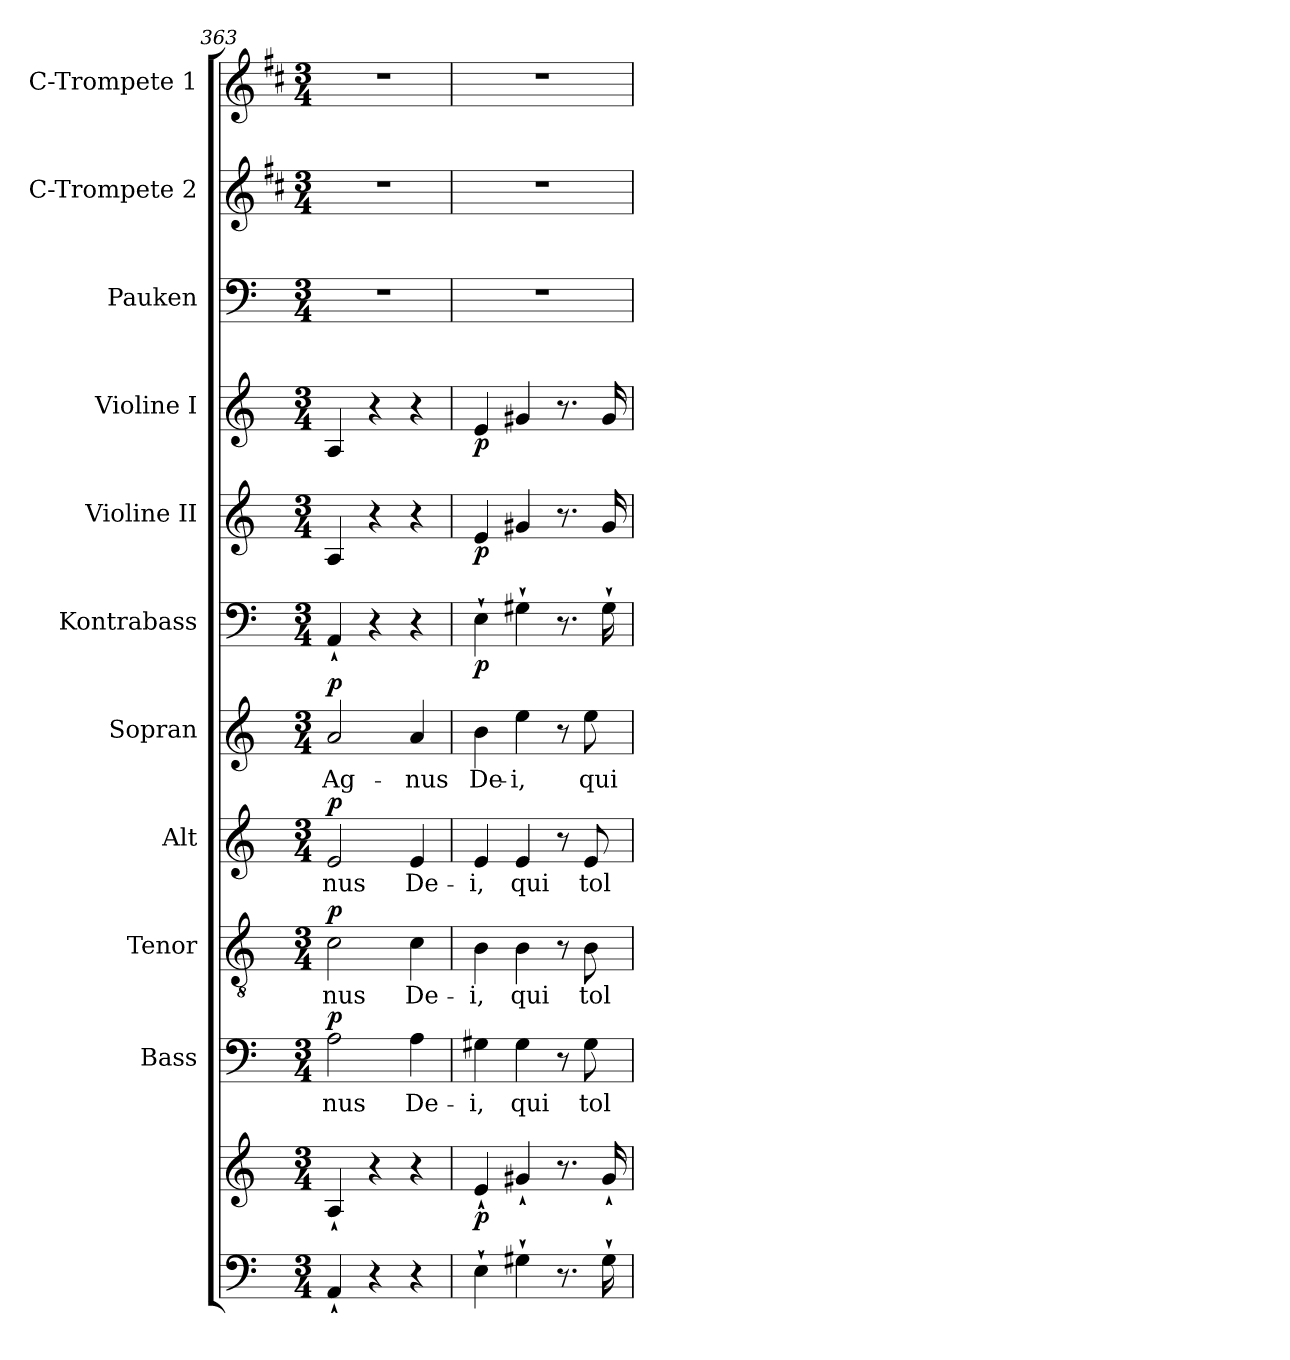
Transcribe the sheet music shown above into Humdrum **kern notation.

**kern	**kern	**dynam	**kern	**text	**dynam	**kern	**text	**dynam	**kern	**text	**dynam	**kern	**text	**dynam	**kern	**dynam	**kern	**dynam	**kern	**dynam	**kern	**kern	**kern
*part11	*part11	*part11	*part10	*part10	*part10	*part9	*part9	*part9	*part8	*part8	*part8	*part7	*part7	*part7	*part6	*part6	*part5	*part5	*part4	*part4	*part3	*part2	*part1
*staff12	*staff11	*staff11/12	*staff10	*staff10	*staff10	*staff9	*staff9	*staff9	*staff8	*staff8	*staff8	*staff7	*staff7	*staff7	*staff6	*staff6	*staff5	*staff5	*staff4	*staff4	*staff3	*staff2	*staff1
*	*	*	*I"Bass	*	*	*I"Tenor	*	*	*I"Alt	*	*	*I"Sopran	*	*	*I"Kontrabass	*	*I"Violine II	*	*I"Violine I	*	*I"Pauken	*I"C-Trompete 2	*I"C-Trompete 1
*	*	*	*I'B.	*	*	*I'T.	*	*	*I'A.	*	*	*I'S.	*	*	*I'Kb.	*	*I'Vl. II	*	*I'Vl. I	*	*I'Pk.	*I'C Trp. 2	*I'C Trp. 1
*clefF4	*clefG2	*	*clefF4	*	*	*clefGv2	*	*	*clefG2	*	*	*clefG2	*	*	*clefF4	*	*clefG2	*	*clefG2	*	*clefF4	*clefG2	*clefG2
*	*	*	*	*	*	*	*	*	*	*	*	*	*	*	*ITrd7c12	*	*	*	*	*	*	*ITrd1c2	*ITrd1c2
*k[]	*k[]	*	*k[]	*	*	*k[]	*	*	*k[]	*	*	*k[]	*	*	*k[]	*	*k[]	*	*k[]	*	*k[]	*k[]	*k[]
*C:	*C:	*	*C:	*	*	*C:	*	*	*C:	*	*	*C:	*	*	*C:	*	*C:	*	*C:	*	*C:	*C:	*C:
*M3/4	*M3/4	*	*M3/4	*	*	*M3/4	*	*	*M3/4	*	*	*M3/4	*	*	*M3/4	*	*M3/4	*	*M3/4	*	*M3/4	*M3/4	*M3/4
=363	=363	=363	=363	=363	=363	=363	=363	=363	=363	=363	=363	=363	=363	=363	=363	=363	=363	=363	=363	=363	=363	=363	=363
!	!	!	!	!LO:LY:b	!LO:DY:a	!	!LO:LY:b	!LO:DY:a	!	!LO:LY:b	!LO:DY:a	!	!LO:LY:b	!LO:DY:a	!	!	!	!	!	!	!	!	!
4AA`</	4A`</	.	2A\	-nus	p	2c\	-nus	p	2e/	-nus	p	2a/	Ag-	p	4AAA`</	.	4A/	.	4A/	.	2.r	2.r	2.r
4r	4r	.	.	.	.	.	.	.	.	.	.	.	.	.	4r	.	4r	.	4r	.	.	.	.
!	!	!	!	!LO:LY:b	!	!	!LO:LY:b	!	!	!LO:LY:b	!	!	!LO:LY:b	!	!	!	!	!	!	!	!	!	!
4r	4r	.	4A\	De-	.	4c\	De-	.	4e/	De-	.	4a/	-nus	.	4r	.	4r	.	4r	.	.	.	.
=364	=364	=364	=364	=364	=364	=364	=364	=364	=364	=364	=364	=364	=364	=364	=364	=364	=364	=364	=364	=364	=364	=364	=364
!	!	!LO:DY:b	!	!LO:LY:b	!	!	!LO:LY:b	!	!	!LO:LY:b	!	!	!LO:LY:b	!	!	!LO:DY:b	!	!LO:DY:b	!	!LO:DY:b	!	!	!
4E`>\	4e`</	p	4G#X\	-i,	.	4B\	-i,	.	4e/	-i,	.	4b\	De-	.	4EE`>\	p	4e/	p	4e/	p	2.r	2.r	2.r
!	!	!	!	!LO:LY:b	!	!	!LO:LY:b	!	!	!LO:LY:b	!	!	!LO:LY:b	!	!	!	!	!	!	!	!	!	!
4G#X`>\	4g#X`</	.	4G#\	qui	.	4B\	qui	.	4e/	qui	.	4ee\	-i,	.	4GG#X`>\	.	4g#X/	.	4g#X/	.	.	.	.
8.r	8.r	.	8r	.	.	8r	.	.	8r	.	.	8r	.	.	8.r	.	8.r	.	8.r	.	.	.	.
!	!	!	!	!LO:LY:b	!	!	!LO:LY:b	!	!	!LO:LY:b	!	!	!LO:LY:b	!	!	!	!	!	!	!	!	!	!
.	.	.	8G#\	tol-	.	8B\	tol-	.	8e/	tol-	.	8ee\	qui	.	.	.	.	.	.	.	.	.	.
16G#`>\	16g#`</	.	.	.	.	.	.	.	.	.	.	.	.	.	16GG#`>\	.	16g#/	.	16g#/	.	.	.	.
=	=	=	=	=	=	=	=	=	=	=	=	=	=	=	=	=	=	=	=	=	=	=	=
*-	*-	*-	*-	*-	*-	*-	*-	*-	*-	*-	*-	*-	*-	*-	*-	*-	*-	*-	*-	*-	*-	*-	*-
